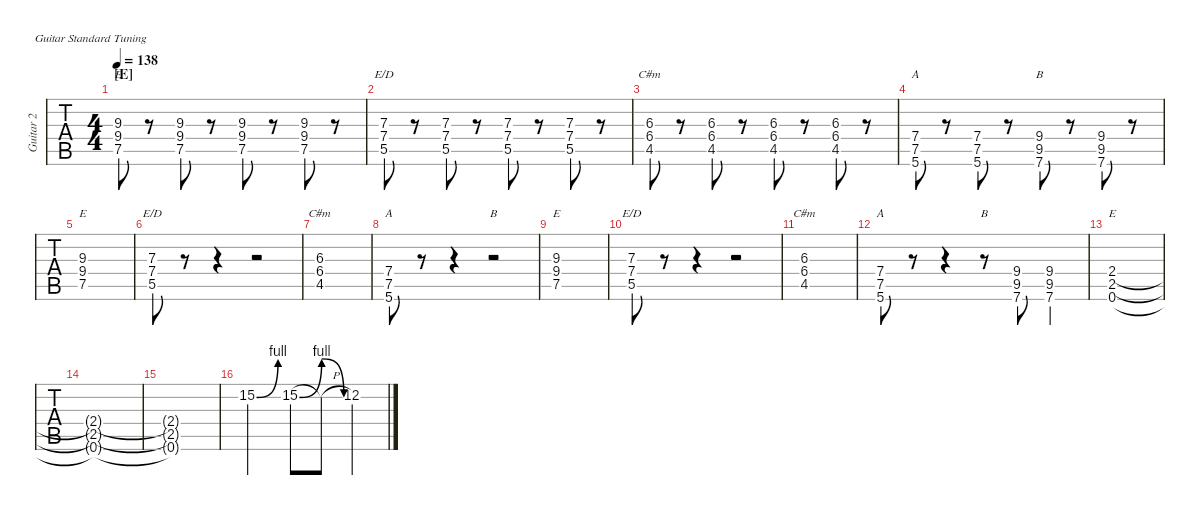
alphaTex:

\defaultSystemsLayout 4
\hideDynamics
\bracketExtendMode nobrackets
\track ("Guitar 2" "Guitar 2") {defaultSystemsLayout 4 instrument distortionguitar}
\staff {tabs}
\tuning (E4 B3 G3 D3 A2 E2)
\chord ("B" x x x x x x)
\chord ("E" x x x 2 2 0) {showdiagram false showfingering false barre 2}
\chord ("C#m" x x 6 6 4 x) {firstfret 4 showdiagram false showfingering false}
\chord ("A" x x x 7 7 5) {firstfret 5 showdiagram false showfingering false}
\chord ("B" x x x 9 9 7) {firstfret 7 showdiagram false showfingering false}
\chord ("E" x x 9 9 7 x) {firstfret 7 showdiagram false showfingering false}
\chord ("E/D" x x 7 7 5 x) {firstfret 5 showdiagram false showfingering false}
\ts (4 4)
\section ("E" "")
\tempo 138
\clef g2
\ks c
(7.5 9.4 9.3).8{ch "E" dy mf} r.8 (9.3 9.4 7.5).8 r.8 (7.5 9.4 9.3).8 r.8 (9.3 9.4 7.5).8 r.8 |
(5.5 7.4 7.3).8{ch "E/D"} r.8 (5.5 7.4 7.3).8 r.8 (5.5 7.4 7.3).8 r.8 (5.5 7.4 7.3).8 r.8 |
(6.3{acc #} 6.4{acc #} 4.5{acc #}).8{ch "C#m"} r.8 (6.3{acc #} 6.4{acc #} 4.5{acc #}).8 r.8 (6.3{acc #} 6.4{acc #} 4.5{acc #}).8 r.8 (6.3{acc #} 6.4{acc #} 4.5{acc #}).8 r.8 |
(5.6 7.5 7.4).8{ch "A"} r.8 (5.6 7.5 7.4).8 r.8 (9.4 9.5{acc #} 7.6).8{ch "B"} r.8 (9.4 9.5{acc #} 7.6).8 r.8 |
(7.5 9.4 9.3).1{ch "E"} |
(7.3{st} 7.4{st} 5.5{st}).8{ch "E/D"} r.8 r.4 r.2 |
(6.3{acc #} 6.4{acc #} 4.5{acc #}).1{ch "C#m"} |
(7.4{st} 7.5{st} 5.6{st}).8{ch "A"} r.8 r.4 r.2{ch "B"} |
(7.5 9.4 9.3).1{ch "E"} |
(7.4{st} 5.5{st} 7.3{st}).8{ch "E/D"} r.8 r.4 r.2 |
(4.5{acc #} 6.4{acc #} 6.3{acc #}).1{ch "C#m"} |
(7.4 7.5 5.6).8{ch "A"} r.8 r.4 r.8{ch "B"} (9.4 9.5{acc #} 7.6).8 (7.6 9.5{acc #} 9.4).4 |
(0.6 2.5 2.4).1{ch "E"} |
(2.4{t} 2.5{t} 0.6{t}).1 |
(0.6{t} 2.5{t} 2.4{t}).1 |
15.2{be (bend 0 0 15 4)}.2 15.2{be (bendrelease 0 0 10.2 4 20.4 4 30 0)}.8 15.2{h t}.8 12.2.4
